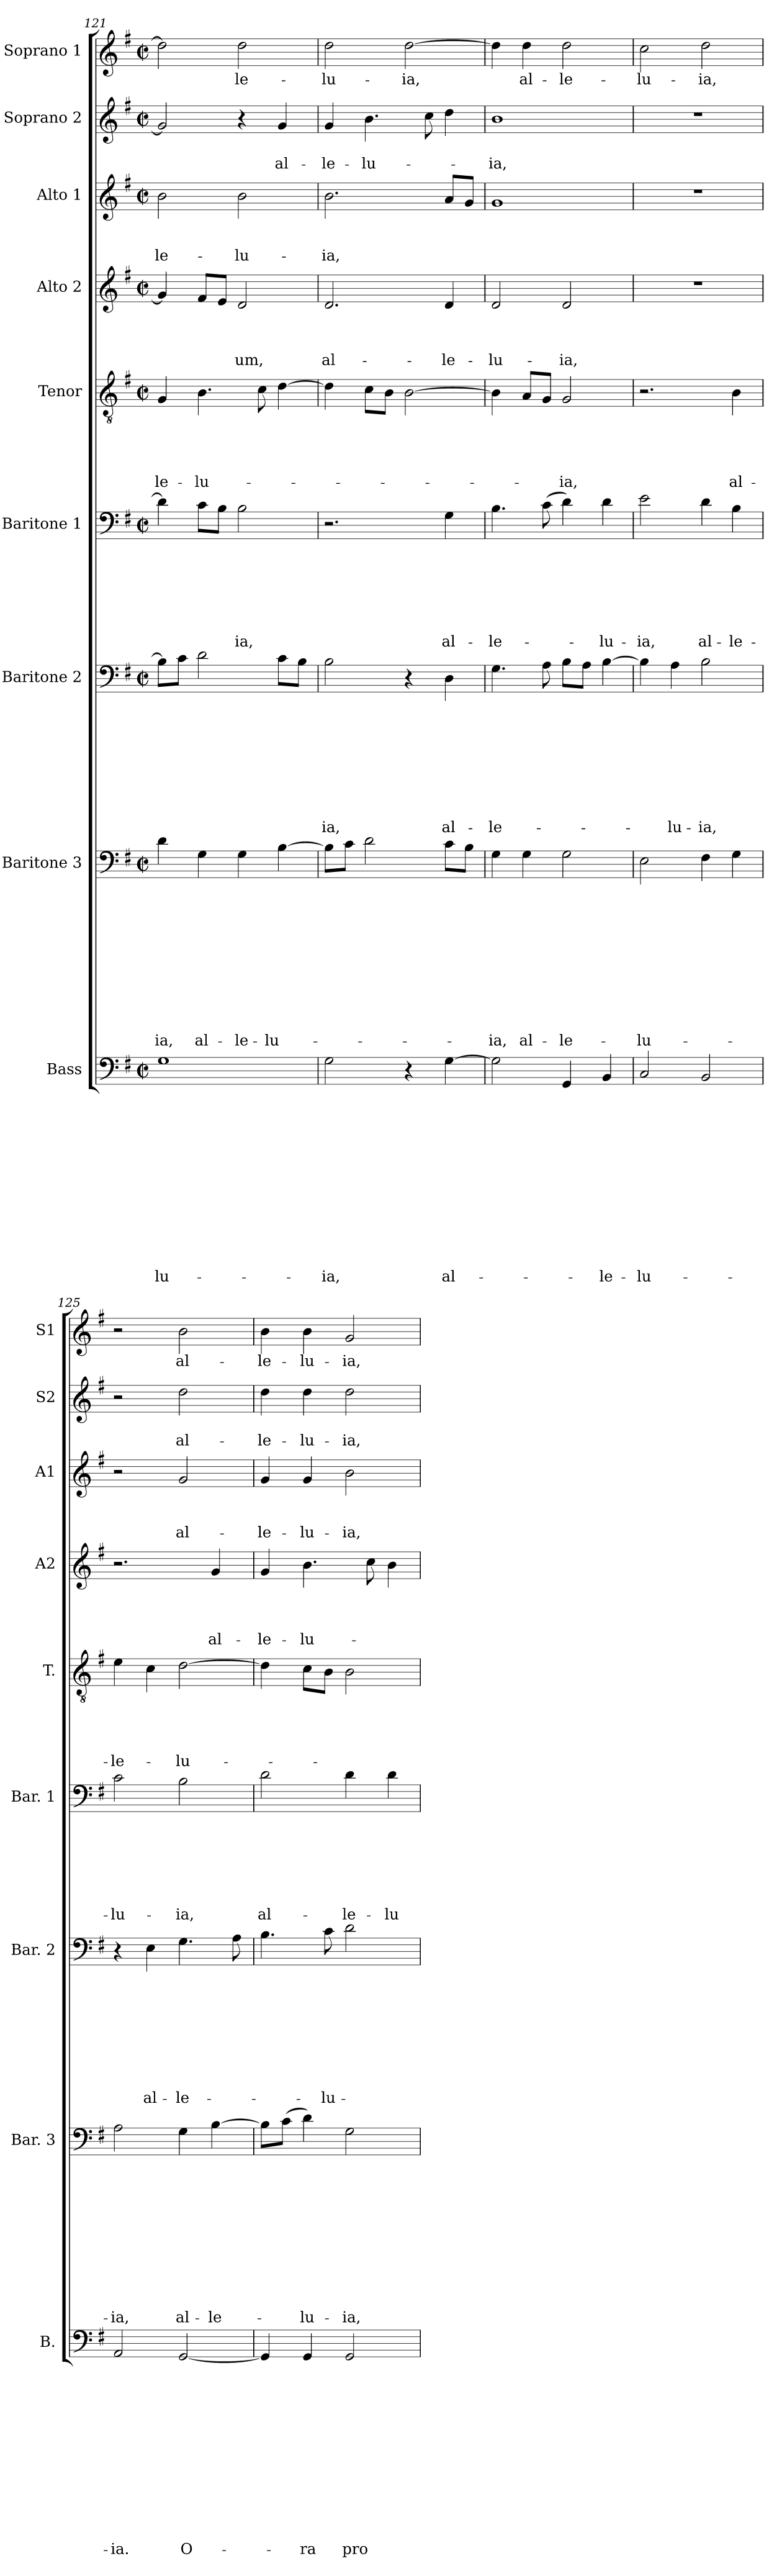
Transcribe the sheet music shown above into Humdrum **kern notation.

**kern	**text	**text	**text	**text	**text	**text	**text	**text	**text	**text	**text	**text	**text	**kern	**text	**text	**text	**text	**text	**text	**text	**text	**text	**text	**text	**kern	**text	**text	**text	**text	**text	**text	**text	**text	**text	**kern	**text	**text	**text	**text	**text	**text	**text	**kern	**text	**text	**text	**text	**text	**kern	**text	**text	**text	**text	**kern	**text	**text	**text	**kern	**text	**text	**kern	**text
*part9	*part9	*part9	*part9	*part9	*part9	*part9	*part9	*part9	*part9	*part9	*part9	*part9	*part9	*part8	*part8	*part8	*part8	*part8	*part8	*part8	*part8	*part8	*part8	*part8	*part8	*part7	*part7	*part7	*part7	*part7	*part7	*part7	*part7	*part7	*part7	*part6	*part6	*part6	*part6	*part6	*part6	*part6	*part6	*part5	*part5	*part5	*part5	*part5	*part5	*part4	*part4	*part4	*part4	*part4	*part3	*part3	*part3	*part3	*part2	*part2	*part2	*part1	*part1
*staff9	*staff9	*staff9	*staff9	*staff9	*staff9	*staff9	*staff9	*staff9	*staff9	*staff9	*staff9	*staff9	*staff9	*staff8	*staff8	*staff8	*staff8	*staff8	*staff8	*staff8	*staff8	*staff8	*staff8	*staff8	*staff8	*staff7	*staff7	*staff7	*staff7	*staff7	*staff7	*staff7	*staff7	*staff7	*staff7	*staff6	*staff6	*staff6	*staff6	*staff6	*staff6	*staff6	*staff6	*staff5	*staff5	*staff5	*staff5	*staff5	*staff5	*staff4	*staff4	*staff4	*staff4	*staff4	*staff3	*staff3	*staff3	*staff3	*staff2	*staff2	*staff2	*staff1	*staff1
*I"Bass	*	*	*	*	*	*	*	*	*	*	*	*	*	*I"Baritone 3	*	*	*	*	*	*	*	*	*	*	*	*I"Baritone 2	*	*	*	*	*	*	*	*	*	*I"Baritone 1	*	*	*	*	*	*	*	*I"Tenor	*	*	*	*	*	*I"Alto 2	*	*	*	*	*I"Alto 1	*	*	*	*I"Soprano 2	*	*	*I"Soprano 1	*
*I'B.	*	*	*	*	*	*	*	*	*	*	*	*	*	*I'Bar. 3	*	*	*	*	*	*	*	*	*	*	*	*I'Bar. 2	*	*	*	*	*	*	*	*	*	*I'Bar. 1	*	*	*	*	*	*	*	*I'T.	*	*	*	*	*	*I'A2	*	*	*	*	*I'A1	*	*	*	*I'S2	*	*	*I'S1	*
*clefF4	*	*	*	*	*	*	*	*	*	*	*	*	*	*clefF4	*	*	*	*	*	*	*	*	*	*	*	*clefF4	*	*	*	*	*	*	*	*	*	*clefF4	*	*	*	*	*	*	*	*clefGv2	*	*	*	*	*	*clefG2	*	*	*	*	*clefG2	*	*	*	*clefG2	*	*	*clefG2	*
*k[f#]	*	*	*	*	*	*	*	*	*	*	*	*	*	*k[f#]	*	*	*	*	*	*	*	*	*	*	*	*k[f#]	*	*	*	*	*	*	*	*	*	*k[f#]	*	*	*	*	*	*	*	*k[f#]	*	*	*	*	*	*k[f#]	*	*	*	*	*k[f#]	*	*	*	*k[f#]	*	*	*k[f#]	*
*G:	*	*	*	*	*	*	*	*	*	*	*	*	*	*G:	*	*	*	*	*	*	*	*	*	*	*	*G:	*	*	*	*	*	*	*	*	*	*G:	*	*	*	*	*	*	*	*G:	*	*	*	*	*	*G:	*	*	*	*	*G:	*	*	*	*G:	*	*	*G:	*
*M2/2	*	*	*	*	*	*	*	*	*	*	*	*	*	*M2/2	*	*	*	*	*	*	*	*	*	*	*	*M2/2	*	*	*	*	*	*	*	*	*	*M2/2	*	*	*	*	*	*	*	*M2/2	*	*	*	*	*	*M2/2	*	*	*	*	*M2/2	*	*	*	*M2/2	*	*	*M2/2	*
*met(c|)	*	*	*	*	*	*	*	*	*	*	*	*	*	*met(c|)	*	*	*	*	*	*	*	*	*	*	*	*met(c|)	*	*	*	*	*	*	*	*	*	*met(c|)	*	*	*	*	*	*	*	*met(c|)	*	*	*	*	*	*met(c|)	*	*	*	*	*met(c|)	*	*	*	*met(c|)	*	*	*met(c|)	*
=121	=121	=121	=121	=121	=121	=121	=121	=121	=121	=121	=121	=121	=121	=121	=121	=121	=121	=121	=121	=121	=121	=121	=121	=121	=121	=121	=121	=121	=121	=121	=121	=121	=121	=121	=121	=121	=121	=121	=121	=121	=121	=121	=121	=121	=121	=121	=121	=121	=121	=121	=121	=121	=121	=121	=121	=121	=121	=121	=121	=121	=121	=121	=121
!	!	!	!	!	!	!	!	!	!	!	!	!	!LO:LY:b	!	!	!	!	!	!	!	!	!	!	!	!LO:LY:b	!	!	!	!	!	!	!	!	!	!	!	!	!	!	!	!	!	!	!	!	!	!	!	!LO:LY:b	!	!	!	!	!	!	!	!	!LO:LY:b	!	!	!	!	!
1G	.	.	.	.	.	.	.	.	.	.	.	.	-lu-	4d\	.	.	.	.	.	.	.	.	.	.	-ia,	8B\L]	.	.	.	.	.	.	.	.	.	4d\]	.	.	.	.	.	.	.	4G/	.	.	.	.	-le-	4g/]	.	.	.	.	2b\	.	.	-le-	2g/]	.	.	2dd\]	.
.	.	.	.	.	.	.	.	.	.	.	.	.	.	.	.	.	.	.	.	.	.	.	.	.	.	8c\J	.	.	.	.	.	.	.	.	.	.	.	.	.	.	.	.	.	.	.	.	.	.	.	.	.	.	.	.	.	.	.	.	.	.	.	.	.
!	!	!	!	!	!	!	!	!	!	!	!	!	!	!	!	!	!	!	!	!	!	!	!	!	!LO:LY:b	!	!	!	!	!	!	!	!	!	!	!	!	!	!	!	!	!	!	!	!	!	!	!	!LO:LY:b	!	!	!	!	!	!	!	!	!	!	!	!	!	!
.	.	.	.	.	.	.	.	.	.	.	.	.	.	4G\	.	.	.	.	.	.	.	.	.	.	al-	2d\	.	.	.	.	.	.	.	.	.	8c\L	.	.	.	.	.	.	.	4.B\	.	.	.	.	-lu-	8f#/L	.	.	.	.	.	.	.	.	.	.	.	.	.
.	.	.	.	.	.	.	.	.	.	.	.	.	.	.	.	.	.	.	.	.	.	.	.	.	.	.	.	.	.	.	.	.	.	.	.	8B\J	.	.	.	.	.	.	.	.	.	.	.	.	.	8e/J	.	.	.	.	.	.	.	.	.	.	.	.	.
!	!	!	!	!	!	!	!	!	!	!	!	!	!	!	!	!	!	!	!	!	!	!	!	!	!LO:LY:b	!	!	!	!	!	!	!	!	!	!	!	!	!	!	!	!	!	!LO:LY:b	!	!	!	!	!	!	!	!	!	!	!LO:LY:b	!	!	!	!LO:LY:b	!	!	!	!	!LO:LY:b
.	.	.	.	.	.	.	.	.	.	.	.	.	.	4G\	.	.	.	.	.	.	.	.	.	.	-le-	.	.	.	.	.	.	.	.	.	.	2B\	.	.	.	.	.	.	-ia,	.	.	.	.	.	.	2d/	.	.	.	-um,	2b\	.	.	-lu-	4r	.	.	2dd\	-le-
.	.	.	.	.	.	.	.	.	.	.	.	.	.	.	.	.	.	.	.	.	.	.	.	.	.	.	.	.	.	.	.	.	.	.	.	.	.	.	.	.	.	.	.	8c\	.	.	.	.	.	.	.	.	.	.	.	.	.	.	.	.	.	.	.
!	!	!	!	!	!	!	!	!	!	!	!	!	!	!	!	!	!	!	!	!	!	!	!	!	!LO:LY:b	!	!	!	!	!	!	!	!	!	!	!	!	!	!	!	!	!	!	!	!	!	!	!	!	!	!	!	!	!	!	!	!	!	!	!	!LO:LY:b	!	!
.	.	.	.	.	.	.	.	.	.	.	.	.	.	[>4B\	.	.	.	.	.	.	.	.	.	.	-lu-	8c\L	.	.	.	.	.	.	.	.	.	.	.	.	.	.	.	.	.	[>4d\	.	.	.	.	.	.	.	.	.	.	.	.	.	.	4g/	.	al-	.	.
.	.	.	.	.	.	.	.	.	.	.	.	.	.	.	.	.	.	.	.	.	.	.	.	.	.	8B\J	.	.	.	.	.	.	.	.	.	.	.	.	.	.	.	.	.	.	.	.	.	.	.	.	.	.	.	.	.	.	.	.	.	.	.	.	.
=122	=122	=122	=122	=122	=122	=122	=122	=122	=122	=122	=122	=122	=122	=122	=122	=122	=122	=122	=122	=122	=122	=122	=122	=122	=122	=122	=122	=122	=122	=122	=122	=122	=122	=122	=122	=122	=122	=122	=122	=122	=122	=122	=122	=122	=122	=122	=122	=122	=122	=122	=122	=122	=122	=122	=122	=122	=122	=122	=122	=122	=122	=122	=122
!	!	!	!	!	!	!	!	!	!	!	!	!	!LO:LY:b	!	!	!	!	!	!	!	!	!	!	!	!	!	!	!	!	!	!	!	!	!	!LO:LY:b	!	!	!	!	!	!	!	!	!	!	!	!	!	!	!	!	!	!	!LO:LY:b	!	!	!	!LO:LY:b	!	!	!LO:LY:b	!	!LO:LY:b
2G\	.	.	.	.	.	.	.	.	.	.	.	.	-ia,	8B\L]	.	.	.	.	.	.	.	.	.	.	.	2B\	.	.	.	.	.	.	.	.	-ia,	2.r	.	.	.	.	.	.	.	4d\]	.	.	.	.	.	2.d/	.	.	.	al-	2.b\	.	.	-ia,	4g/	.	-le-	2dd\	-lu-
.	.	.	.	.	.	.	.	.	.	.	.	.	.	8c\J	.	.	.	.	.	.	.	.	.	.	.	.	.	.	.	.	.	.	.	.	.	.	.	.	.	.	.	.	.	.	.	.	.	.	.	.	.	.	.	.	.	.	.	.	.	.	.	.	.
!	!	!	!	!	!	!	!	!	!	!	!	!	!	!	!	!	!	!	!	!	!	!	!	!	!	!	!	!	!	!	!	!	!	!	!	!	!	!	!	!	!	!	!	!	!	!	!	!	!	!	!	!	!	!	!	!	!	!	!	!	!LO:LY:b	!	!
.	.	.	.	.	.	.	.	.	.	.	.	.	.	2d\	.	.	.	.	.	.	.	.	.	.	.	.	.	.	.	.	.	.	.	.	.	.	.	.	.	.	.	.	.	8c\L	.	.	.	.	.	.	.	.	.	.	.	.	.	.	4.b\	.	-lu-	.	.
.	.	.	.	.	.	.	.	.	.	.	.	.	.	.	.	.	.	.	.	.	.	.	.	.	.	.	.	.	.	.	.	.	.	.	.	.	.	.	.	.	.	.	.	8B\J	.	.	.	.	.	.	.	.	.	.	.	.	.	.	.	.	.	.	.
!	!	!	!	!	!	!	!	!	!	!	!	!	!	!	!	!	!	!	!	!	!	!	!	!	!	!	!	!	!	!	!	!	!	!	!	!	!	!	!	!	!	!	!	!	!	!	!	!	!	!	!	!	!	!	!	!	!	!	!	!	!	!	!LO:LY:b
4r	.	.	.	.	.	.	.	.	.	.	.	.	.	.	.	.	.	.	.	.	.	.	.	.	.	4r	.	.	.	.	.	.	.	.	.	.	.	.	.	.	.	.	.	[>2B\	.	.	.	.	.	.	.	.	.	.	.	.	.	.	.	.	.	[>2dd\	-ia,
.	.	.	.	.	.	.	.	.	.	.	.	.	.	.	.	.	.	.	.	.	.	.	.	.	.	.	.	.	.	.	.	.	.	.	.	.	.	.	.	.	.	.	.	.	.	.	.	.	.	.	.	.	.	.	.	.	.	.	8cc\	.	.	.	.
!	!	!	!	!	!	!	!	!	!	!	!	!	!LO:LY:b	!	!	!	!	!	!	!	!	!	!	!	!	!	!	!	!	!	!	!	!	!	!LO:LY:b	!	!	!	!	!	!	!	!LO:LY:b	!	!	!	!	!	!	!	!	!	!	!LO:LY:b	!	!	!	!	!	!	!	!	!
[>4G\	.	.	.	.	.	.	.	.	.	.	.	.	al-	8c\L	.	.	.	.	.	.	.	.	.	.	.	4D\	.	.	.	.	.	.	.	.	al-	4G\	.	.	.	.	.	.	al-	.	.	.	.	.	.	4d/	.	.	.	-le-	8a/L	.	.	.	4dd\	.	.	.	.
.	.	.	.	.	.	.	.	.	.	.	.	.	.	8B\J	.	.	.	.	.	.	.	.	.	.	.	.	.	.	.	.	.	.	.	.	.	.	.	.	.	.	.	.	.	.	.	.	.	.	.	.	.	.	.	.	8g/J	.	.	.	.	.	.	.	.
!!LO:PB:g=z
=123	=123	=123	=123	=123	=123	=123	=123	=123	=123	=123	=123	=123	=123	=123	=123	=123	=123	=123	=123	=123	=123	=123	=123	=123	=123	=123	=123	=123	=123	=123	=123	=123	=123	=123	=123	=123	=123	=123	=123	=123	=123	=123	=123	=123	=123	=123	=123	=123	=123	=123	=123	=123	=123	=123	=123	=123	=123	=123	=123	=123	=123	=123	=123
!	!	!	!	!	!	!	!	!	!	!	!	!	!	!	!	!	!	!	!	!	!	!	!	!	!LO:LY:b	!	!	!	!	!	!	!	!	!	!LO:LY:b	!	!	!	!	!	!	!	!LO:LY:b	!	!	!	!	!	!	!	!	!	!	!LO:LY:b	!	!	!	!	!	!	!LO:LY:b	!	!
2G\]	.	.	.	.	.	.	.	.	.	.	.	.	.	4G\	.	.	.	.	.	.	.	.	.	.	-ia,	4.G\	.	.	.	.	.	.	.	.	-le-	4.B\	.	.	.	.	.	.	-le-	4B\]	.	.	.	.	.	2d/	.	.	.	-lu-	1g	.	.	.	1b	.	-ia,	4dd\]	.
!	!	!	!	!	!	!	!	!	!	!	!	!	!	!	!	!	!	!	!	!	!	!	!	!	!LO:LY:b	!	!	!	!	!	!	!	!	!	!	!	!	!	!	!	!	!	!	!	!	!	!	!	!	!	!	!	!	!	!	!	!	!	!	!	!	!	!LO:LY:b
.	.	.	.	.	.	.	.	.	.	.	.	.	.	4G\	.	.	.	.	.	.	.	.	.	.	al-	.	.	.	.	.	.	.	.	.	.	.	.	.	.	.	.	.	.	8A/L	.	.	.	.	.	.	.	.	.	.	.	.	.	.	.	.	.	4dd\	al-
.	.	.	.	.	.	.	.	.	.	.	.	.	.	.	.	.	.	.	.	.	.	.	.	.	.	8A\	.	.	.	.	.	.	.	.	.	(<8c\	.	.	.	.	.	.	.	8G/J	.	.	.	.	.	.	.	.	.	.	.	.	.	.	.	.	.	.	.
!	!	!	!	!	!	!	!	!	!	!	!	!	!	!	!	!	!	!	!	!	!	!	!	!	!LO:LY:b	!	!	!	!	!	!	!	!	!	!	!	!	!	!	!	!	!	!	!	!	!	!	!	!LO:LY:b	!	!	!	!	!LO:LY:b	!	!	!	!	!	!	!	!	!LO:LY:b
4GG/	.	.	.	.	.	.	.	.	.	.	.	.	.	2G\	.	.	.	.	.	.	.	.	.	.	-le-	8B\L	.	.	.	.	.	.	.	.	.	4d\)	.	.	.	.	.	.	.	2G/	.	.	.	.	-ia,	2d/	.	.	.	-ia,	.	.	.	.	.	.	.	2dd\	-le-
.	.	.	.	.	.	.	.	.	.	.	.	.	.	.	.	.	.	.	.	.	.	.	.	.	.	8A\J	.	.	.	.	.	.	.	.	.	.	.	.	.	.	.	.	.	.	.	.	.	.	.	.	.	.	.	.	.	.	.	.	.	.	.	.	.
!	!	!	!	!	!	!	!	!	!	!	!	!	!LO:LY:b	!	!	!	!	!	!	!	!	!	!	!	!	!	!	!	!	!	!	!	!	!	!	!	!	!	!	!	!	!	!LO:LY:b	!	!	!	!	!	!	!	!	!	!	!	!	!	!	!	!	!	!	!	!
4BB/	.	.	.	.	.	.	.	.	.	.	.	.	-le-	.	.	.	.	.	.	.	.	.	.	.	.	[>4B\	.	.	.	.	.	.	.	.	.	4d\	.	.	.	.	.	.	-lu-	.	.	.	.	.	.	.	.	.	.	.	.	.	.	.	.	.	.	.	.
=124	=124	=124	=124	=124	=124	=124	=124	=124	=124	=124	=124	=124	=124	=124	=124	=124	=124	=124	=124	=124	=124	=124	=124	=124	=124	=124	=124	=124	=124	=124	=124	=124	=124	=124	=124	=124	=124	=124	=124	=124	=124	=124	=124	=124	=124	=124	=124	=124	=124	=124	=124	=124	=124	=124	=124	=124	=124	=124	=124	=124	=124	=124	=124
!	!	!	!	!	!	!	!	!	!	!	!	!	!LO:LY:b	!	!	!	!	!	!	!	!	!	!	!	!LO:LY:b	!	!	!	!	!	!	!	!	!	!	!	!	!	!	!	!	!	!LO:LY:b	!	!	!	!	!	!	!	!	!	!	!	!	!	!	!	!	!	!	!	!LO:LY:b
2C/	.	.	.	.	.	.	.	.	.	.	.	.	-lu-	2E\	.	.	.	.	.	.	.	.	.	.	-lu-	4B\]	.	.	.	.	.	.	.	.	.	2e\	.	.	.	.	.	.	-ia,	2.r	.	.	.	.	.	1r	.	.	.	.	1r	.	.	.	1r	.	.	2cc\	-lu-
!	!	!	!	!	!	!	!	!	!	!	!	!	!	!	!	!	!	!	!	!	!	!	!	!	!	!	!	!	!	!	!	!	!	!	!LO:LY:b	!	!	!	!	!	!	!	!	!	!	!	!	!	!	!	!	!	!	!	!	!	!	!	!	!	!	!	!
.	.	.	.	.	.	.	.	.	.	.	.	.	.	.	.	.	.	.	.	.	.	.	.	.	.	4A\	.	.	.	.	.	.	.	.	-lu-	.	.	.	.	.	.	.	.	.	.	.	.	.	.	.	.	.	.	.	.	.	.	.	.	.	.	.	.
!	!	!	!	!	!	!	!	!	!	!	!	!	!	!	!	!	!	!	!	!	!	!	!	!	!	!	!	!	!	!	!	!	!	!	!LO:LY:b	!	!	!	!	!	!	!	!LO:LY:b	!	!	!	!	!	!	!	!	!	!	!	!	!	!	!	!	!	!	!	!LO:LY:b
2BB/	.	.	.	.	.	.	.	.	.	.	.	.	.	4F#\	.	.	.	.	.	.	.	.	.	.	.	2B\	.	.	.	.	.	.	.	.	-ia,	4d\	.	.	.	.	.	.	al-	.	.	.	.	.	.	.	.	.	.	.	.	.	.	.	.	.	.	2dd\	-ia,
!	!	!	!	!	!	!	!	!	!	!	!	!	!	!	!	!	!	!	!	!	!	!	!	!	!	!	!	!	!	!	!	!	!	!	!	!	!	!	!	!	!	!	!LO:LY:b	!	!	!	!	!	!LO:LY:b	!	!	!	!	!	!	!	!	!	!	!	!	!	!
.	.	.	.	.	.	.	.	.	.	.	.	.	.	4G\	.	.	.	.	.	.	.	.	.	.	.	.	.	.	.	.	.	.	.	.	.	4B\	.	.	.	.	.	.	-le-	4B\	.	.	.	.	al-	.	.	.	.	.	.	.	.	.	.	.	.	.	.
=125	=125	=125	=125	=125	=125	=125	=125	=125	=125	=125	=125	=125	=125	=125	=125	=125	=125	=125	=125	=125	=125	=125	=125	=125	=125	=125	=125	=125	=125	=125	=125	=125	=125	=125	=125	=125	=125	=125	=125	=125	=125	=125	=125	=125	=125	=125	=125	=125	=125	=125	=125	=125	=125	=125	=125	=125	=125	=125	=125	=125	=125	=125	=125
!	!	!	!	!	!	!	!	!	!	!	!	!	!LO:LY:b	!	!	!	!	!	!	!	!	!	!	!	!LO:LY:b	!	!	!	!	!	!	!	!	!	!	!	!	!	!	!	!	!	!LO:LY:b	!	!	!	!	!	!LO:LY:b	!	!	!	!	!	!	!	!	!	!	!	!	!	!
2AA/	.	.	.	.	.	.	.	.	.	.	.	.	-ia.	2A\	.	.	.	.	.	.	.	.	.	.	-ia,	4r	.	.	.	.	.	.	.	.	.	2c\	.	.	.	.	.	.	-lu-	4e\	.	.	.	.	-le-	2.r	.	.	.	.	2r	.	.	.	2r	.	.	2r	.
!	!	!	!	!	!	!	!	!	!	!	!	!	!	!	!	!	!	!	!	!	!	!	!	!	!	!	!	!	!	!	!	!	!	!	!LO:LY:b	!	!	!	!	!	!	!	!	!	!	!	!	!	!	!	!	!	!	!	!	!	!	!	!	!	!	!	!
.	.	.	.	.	.	.	.	.	.	.	.	.	.	.	.	.	.	.	.	.	.	.	.	.	.	4E\	.	.	.	.	.	.	.	.	al-	.	.	.	.	.	.	.	.	4c\	.	.	.	.	.	.	.	.	.	.	.	.	.	.	.	.	.	.	.
!	!	!	!	!	!	!	!	!	!	!	!	!	!LO:LY:b	!	!	!	!	!	!	!	!	!	!	!	!LO:LY:b	!	!	!	!	!	!	!	!	!	!LO:LY:b	!	!	!	!	!	!	!	!LO:LY:b	!	!	!	!	!	!LO:LY:b	!	!	!	!	!	!	!	!	!LO:LY:b	!	!	!LO:LY:b	!	!LO:LY:b
[<2GG/	.	.	.	.	.	.	.	.	.	.	.	.	O-	4G\	.	.	.	.	.	.	.	.	.	.	al-	4.G\	.	.	.	.	.	.	.	.	-le-	2B\	.	.	.	.	.	.	-ia,	[>2d\	.	.	.	.	-lu-	.	.	.	.	.	2g/	.	.	al-	2dd\	.	al-	2b\	al-
!	!	!	!	!	!	!	!	!	!	!	!	!	!	!	!	!	!	!	!	!	!	!	!	!	!LO:LY:b	!	!	!	!	!	!	!	!	!	!	!	!	!	!	!	!	!	!	!	!	!	!	!	!	!	!	!	!	!LO:LY:b	!	!	!	!	!	!	!	!	!
.	.	.	.	.	.	.	.	.	.	.	.	.	.	[>4B\	.	.	.	.	.	.	.	.	.	.	-le-	.	.	.	.	.	.	.	.	.	.	.	.	.	.	.	.	.	.	.	.	.	.	.	.	4g/	.	.	.	al-	.	.	.	.	.	.	.	.	.
.	.	.	.	.	.	.	.	.	.	.	.	.	.	.	.	.	.	.	.	.	.	.	.	.	.	8A\	.	.	.	.	.	.	.	.	.	.	.	.	.	.	.	.	.	.	.	.	.	.	.	.	.	.	.	.	.	.	.	.	.	.	.	.	.
=126	=126	=126	=126	=126	=126	=126	=126	=126	=126	=126	=126	=126	=126	=126	=126	=126	=126	=126	=126	=126	=126	=126	=126	=126	=126	=126	=126	=126	=126	=126	=126	=126	=126	=126	=126	=126	=126	=126	=126	=126	=126	=126	=126	=126	=126	=126	=126	=126	=126	=126	=126	=126	=126	=126	=126	=126	=126	=126	=126	=126	=126	=126	=126
!	!	!	!	!	!	!	!	!	!	!	!	!	!	!	!	!	!	!	!	!	!	!	!	!	!	!	!	!	!	!	!	!	!	!	!	!	!	!	!	!	!	!	!LO:LY:b	!	!	!	!	!	!	!	!	!	!	!LO:LY:b	!	!	!	!LO:LY:b	!	!	!LO:LY:b	!	!LO:LY:b
4GG/]	.	.	.	.	.	.	.	.	.	.	.	.	.	8B\L]	.	.	.	.	.	.	.	.	.	.	.	4.B\	.	.	.	.	.	.	.	.	.	2d\	.	.	.	.	.	.	al-	4d\]	.	.	.	.	.	4g/	.	.	.	-le-	4g/	.	.	-le-	4dd\	.	-le-	4b\	-le-
.	.	.	.	.	.	.	.	.	.	.	.	.	.	(<8c\J	.	.	.	.	.	.	.	.	.	.	.	.	.	.	.	.	.	.	.	.	.	.	.	.	.	.	.	.	.	.	.	.	.	.	.	.	.	.	.	.	.	.	.	.	.	.	.	.	.
!	!	!	!	!	!	!	!	!	!	!	!	!	!LO:LY:b	!	!	!	!	!	!	!	!	!	!	!	!LO:LY:b	!	!	!	!	!	!	!	!	!	!	!	!	!	!	!	!	!	!	!	!	!	!	!	!	!	!	!	!	!LO:LY:b	!	!	!	!LO:LY:b	!	!	!LO:LY:b	!	!LO:LY:b
4GG/	.	.	.	.	.	.	.	.	.	.	.	.	-ra	4d\)	.	.	.	.	.	.	.	.	.	.	-lu-	.	.	.	.	.	.	.	.	.	.	.	.	.	.	.	.	.	.	8c\L	.	.	.	.	.	4.b\	.	.	.	-lu-	4g/	.	.	-lu-	4dd\	.	-lu-	4b\	-lu-
!	!	!	!	!	!	!	!	!	!	!	!	!	!	!	!	!	!	!	!	!	!	!	!	!	!	!	!	!	!	!	!	!	!	!	!LO:LY:b	!	!	!	!	!	!	!	!	!	!	!	!	!	!	!	!	!	!	!	!	!	!	!	!	!	!	!	!
.	.	.	.	.	.	.	.	.	.	.	.	.	.	.	.	.	.	.	.	.	.	.	.	.	.	8c\	.	.	.	.	.	.	.	.	-lu-	.	.	.	.	.	.	.	.	8B\J	.	.	.	.	.	.	.	.	.	.	.	.	.	.	.	.	.	.	.
!	!	!	!	!	!	!	!	!	!	!	!	!	!LO:LY:b	!	!	!	!	!	!	!	!	!	!	!	!LO:LY:b	!	!	!	!	!	!	!	!	!	!	!	!	!	!	!	!	!	!LO:LY:b	!	!	!	!	!	!	!	!	!	!	!	!	!	!	!LO:LY:b	!	!	!LO:LY:b	!	!LO:LY:b
2GG/	.	.	.	.	.	.	.	.	.	.	.	.	pro	2G\	.	.	.	.	.	.	.	.	.	.	-ia,	2d\	.	.	.	.	.	.	.	.	.	4d\	.	.	.	.	.	.	-le-	2B\	.	.	.	.	.	.	.	.	.	.	2b\	.	.	-ia,	2dd\	.	-ia,	2g/	-ia,
.	.	.	.	.	.	.	.	.	.	.	.	.	.	.	.	.	.	.	.	.	.	.	.	.	.	.	.	.	.	.	.	.	.	.	.	.	.	.	.	.	.	.	.	.	.	.	.	.	.	8cc\	.	.	.	.	.	.	.	.	.	.	.	.	.
!	!	!	!	!	!	!	!	!	!	!	!	!	!	!	!	!	!	!	!	!	!	!	!	!	!	!	!	!	!	!	!	!	!	!	!	!	!	!	!	!	!	!	!LO:LY:b	!	!	!	!	!	!	!	!	!	!	!	!	!	!	!	!	!	!	!	!
.	.	.	.	.	.	.	.	.	.	.	.	.	.	.	.	.	.	.	.	.	.	.	.	.	.	.	.	.	.	.	.	.	.	.	.	4d\	.	.	.	.	.	.	-lu-	.	.	.	.	.	.	4b\	.	.	.	.	.	.	.	.	.	.	.	.	.
=	=	=	=	=	=	=	=	=	=	=	=	=	=	=	=	=	=	=	=	=	=	=	=	=	=	=	=	=	=	=	=	=	=	=	=	=	=	=	=	=	=	=	=	=	=	=	=	=	=	=	=	=	=	=	=	=	=	=	=	=	=	=	=
*-	*-	*-	*-	*-	*-	*-	*-	*-	*-	*-	*-	*-	*-	*-	*-	*-	*-	*-	*-	*-	*-	*-	*-	*-	*-	*-	*-	*-	*-	*-	*-	*-	*-	*-	*-	*-	*-	*-	*-	*-	*-	*-	*-	*-	*-	*-	*-	*-	*-	*-	*-	*-	*-	*-	*-	*-	*-	*-	*-	*-	*-	*-	*-
